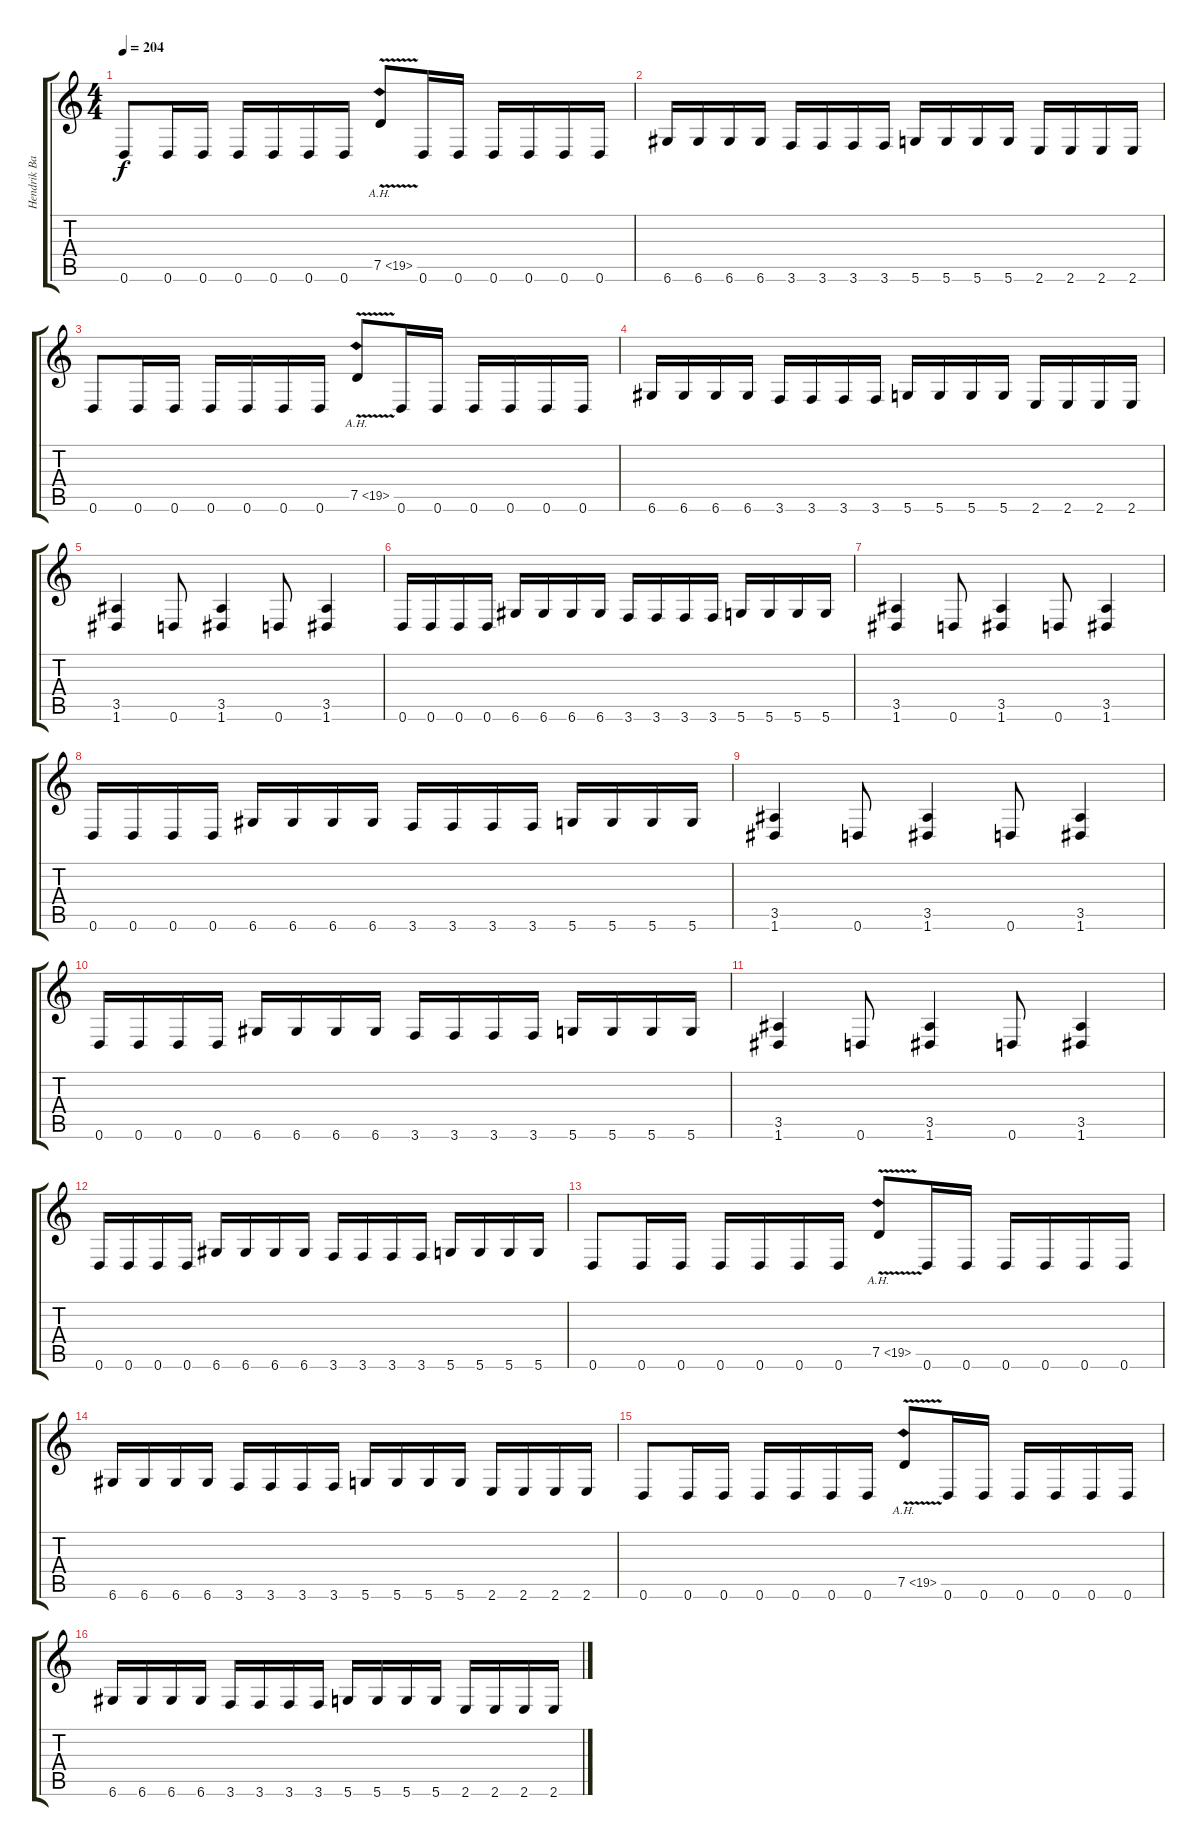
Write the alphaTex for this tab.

\track ("Hendrik Bache" "Hendrik Ba") {instrument distortionguitar}
\staff {score tabs}
\tuning (D4 A3 F3 C3 G2 D2) {hide}
\ts (4 4)
\tempo 204
\clef g2
\ks c
0.6.8{dy f} 0.6.16 0.6.16 0.6.16 0.6.16 0.6.16 0.6.16 7.5{ah 12 v}.8 0.6.16 0.6.16 0.6.16 0.6.16 0.6.16 0.6.16 |
6.6.16 6.6.16 6.6.16 6.6.16 3.6.16 3.6.16 3.6.16 3.6.16 5.6.16 5.6.16 5.6.16 5.6.16 2.6.16 2.6.16 2.6.16 2.6.16 |
0.6.8 0.6.16 0.6.16 0.6.16 0.6.16 0.6.16 0.6.16 7.5{ah 12 v}.8 0.6.16 0.6.16 0.6.16 0.6.16 0.6.16 0.6.16 |
6.6.16 6.6.16 6.6.16 6.6.16 3.6.16 3.6.16 3.6.16 3.6.16 5.6.16 5.6.16 5.6.16 5.6.16 2.6.16 2.6.16 2.6.16 2.6.16 |
(3.5 1.6).4 0.6.8 (3.5 1.6).4 0.6.8 (3.5 1.6).4 |
0.6.16 0.6.16 0.6.16 0.6.16 6.6.16 6.6.16 6.6.16 6.6.16 3.6.16 3.6.16 3.6.16 3.6.16 5.6.16 5.6.16 5.6.16 5.6.16 |
(3.5 1.6).4 0.6.8 (3.5 1.6).4 0.6.8 (3.5 1.6).4 |
0.6.16 0.6.16 0.6.16 0.6.16 6.6.16 6.6.16 6.6.16 6.6.16 3.6.16 3.6.16 3.6.16 3.6.16 5.6.16 5.6.16 5.6.16 5.6.16 |
(3.5 1.6).4 0.6.8 (3.5 1.6).4 0.6.8 (3.5 1.6).4 |
0.6.16 0.6.16 0.6.16 0.6.16 6.6.16 6.6.16 6.6.16 6.6.16 3.6.16 3.6.16 3.6.16 3.6.16 5.6.16 5.6.16 5.6.16 5.6.16 |
(3.5 1.6).4 0.6.8 (3.5 1.6).4 0.6.8 (3.5 1.6).4 |
0.6.16 0.6.16 0.6.16 0.6.16 6.6.16 6.6.16 6.6.16 6.6.16 3.6.16 3.6.16 3.6.16 3.6.16 5.6.16 5.6.16 5.6.16 5.6.16 |
0.6.8 0.6.16 0.6.16 0.6.16 0.6.16 0.6.16 0.6.16 7.5{ah 12 v}.8 0.6.16 0.6.16 0.6.16 0.6.16 0.6.16 0.6.16 |
6.6.16 6.6.16 6.6.16 6.6.16 3.6.16 3.6.16 3.6.16 3.6.16 5.6.16 5.6.16 5.6.16 5.6.16 2.6.16 2.6.16 2.6.16 2.6.16 |
0.6.8 0.6.16 0.6.16 0.6.16 0.6.16 0.6.16 0.6.16 7.5{ah 12 v}.8 0.6.16 0.6.16 0.6.16 0.6.16 0.6.16 0.6.16 |
6.6.16 6.6.16 6.6.16 6.6.16 3.6.16 3.6.16 3.6.16 3.6.16 5.6.16 5.6.16 5.6.16 5.6.16 2.6.16 2.6.16 2.6.16 2.6.16
